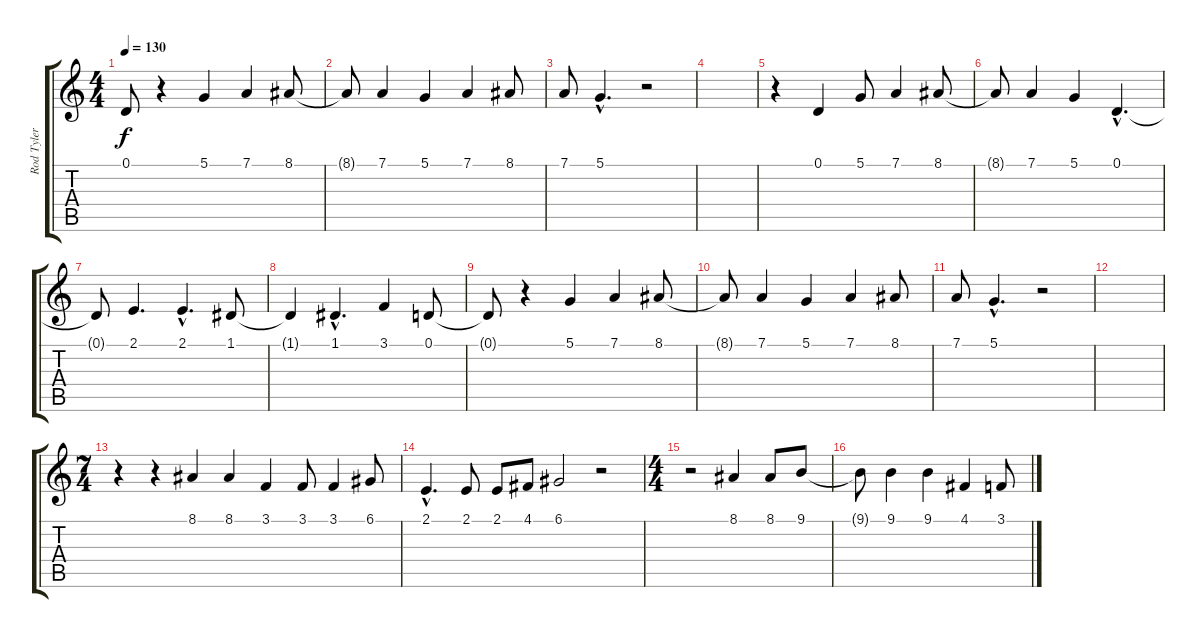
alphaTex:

\track ("Rod Tyler - Vocals" "Rod Tyler ") {instrument flute}
\staff {score tabs}
\tuning (D4 A3 F3 C3 G2 D2) {hide}
\ts (4 4)
\tempo 130
\clef g2
\ks c
0.1{t}.8{dy f} r.4 5.1.4 7.1.4 8.1.8 |
8.1{t}.8 7.1.4 5.1.4 7.1.4 8.1.8 |
7.1.8 5.1{hac}.4{d} r.2 |
|
r.4 0.1.4 5.1.8 7.1.4 8.1.8 |
8.1{t}.8 7.1.4 5.1.4 0.1{hac}.4{d} |
0.1{t}.8 2.1.4{d} 2.1{hac}.4{d} 1.1.8 |
1.1{t}.4 1.1{hac}.4{d} 3.1.4 0.1.8 |
0.1{t}.8 r.4 5.1.4 7.1.4 8.1.8 |
8.1{t}.8 7.1.4 5.1.4 7.1.4 8.1.8 |
7.1.8 5.1{hac}.4{d} r.2 |
|
\ts (7 4)
r.4 r.4 8.1.4 8.1.4 3.1.4 3.1.8 3.1.4 6.1.8 |
2.1{hac}.4{d} 2.1.8 2.1.8 4.1.8 6.1.2 r.2 |
\ts (4 4)
r.2 8.1.4 8.1.8 9.1.8 |
9.1{t}.8 9.1.4 9.1.4 4.1.4 3.1.8
